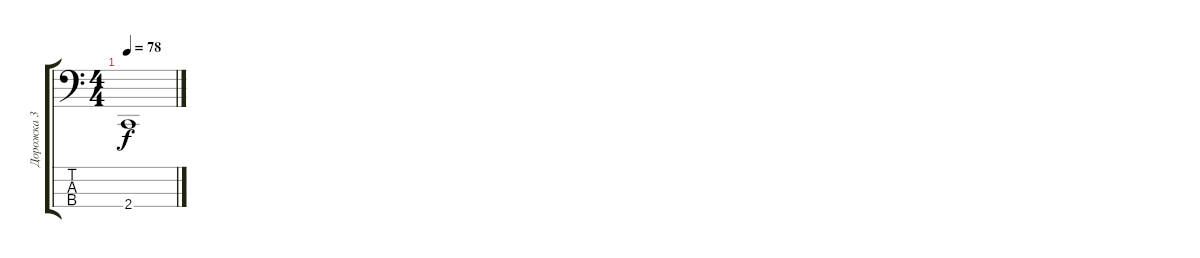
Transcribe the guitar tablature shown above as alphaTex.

\track ("Дорожка 3" "Дорожка 3") {instrument electricbasspick}
\staff {score tabs}
\tuning (Eb2 Bb1 F1 Bb0) {hide}
\ts (4 4)
\tempo 78
\clef f4
\ks c
2.4.1{dy f}
